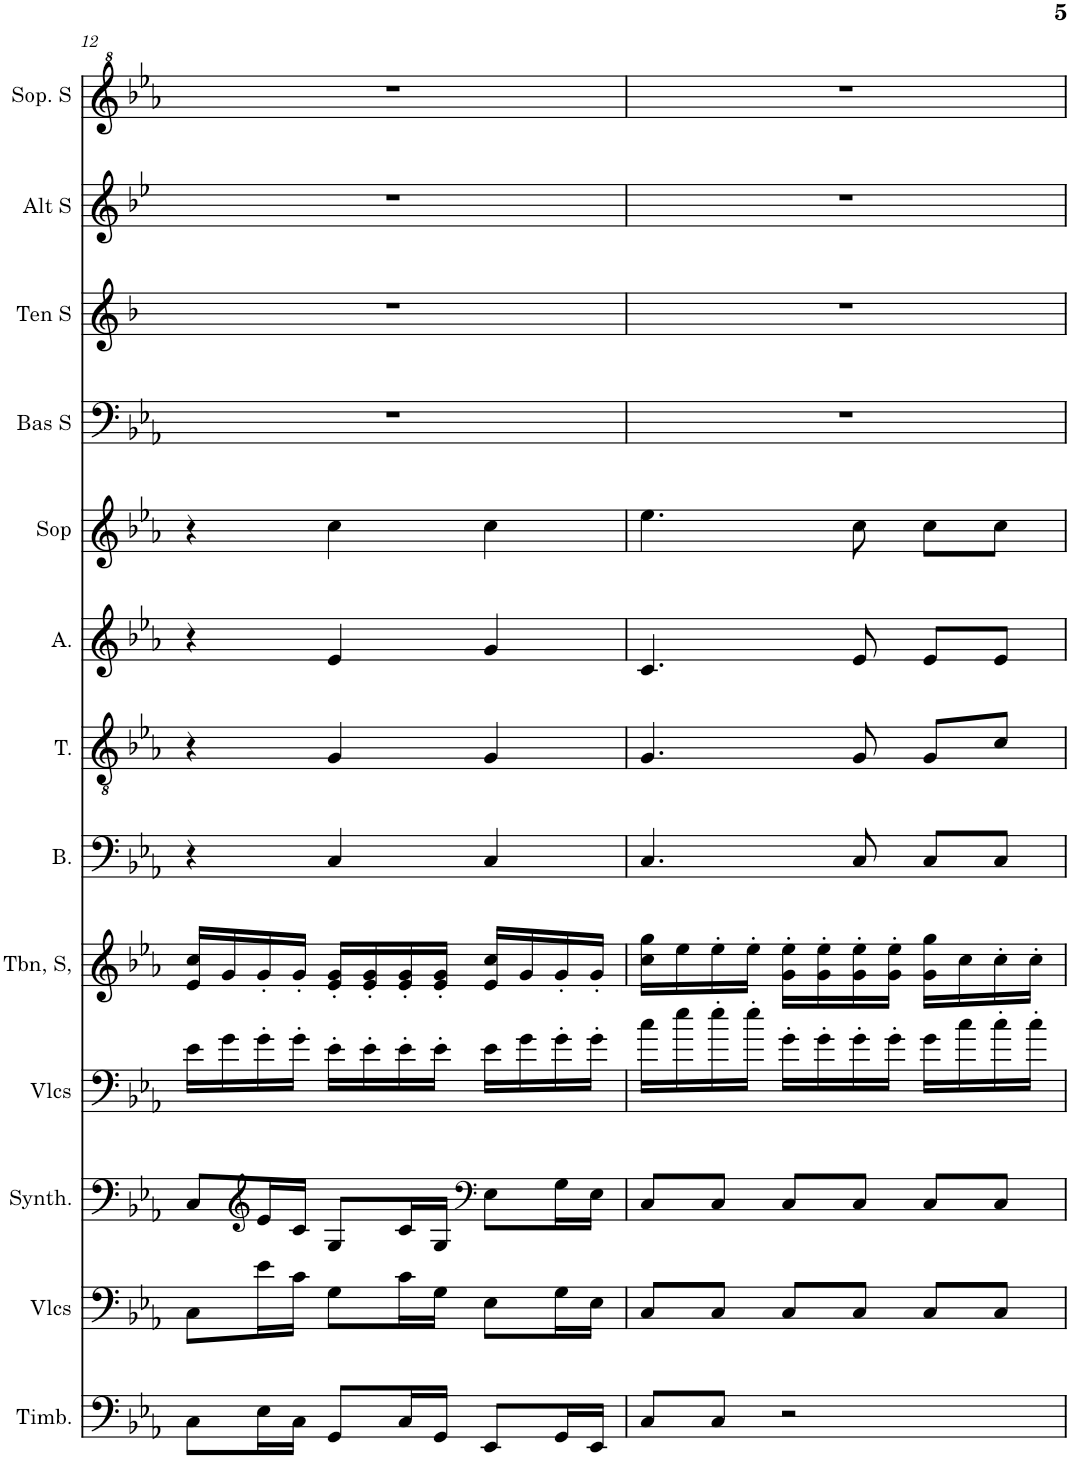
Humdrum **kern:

**kern	**kern	**kern	**kern	**kern	**kern	**kern	**kern	**kern	**kern	**kern	**kern	**kern
*part13	*part12	*part11	*part10	*part9	*part8	*part7	*part6	*part5	*part4	*part3	*part2	*part1
*staff13	*staff12	*staff11	*staff10	*staff9	*staff8	*staff7	*staff6	*staff5	*staff4	*staff3	*staff2	*staff1
*I"Timbales, Staff-1	*I"Violoncelles, D'Bass/Strings, etc	*I"Synthétiseur d'instruments à cordes, Synth strings, etc	*I"Violoncelles, Synth strings 2	*I"Trombone Soprano, 1st violins	*I"Basse	*I"Ténor	*I"Alto	*I"Soprano	*I"Basse Solo	*I"Tenor Solo	*I"Alto Solo	*I"Soprano Solo
*I'Timb.	*I'Vlcs	*I'Synth.	*I'Vlcs	*I'Tbn, S,	*I'B.	*I'T.	*I'A.	*I'Sop	*I'Bas S	*I'Ten S	*I'Alt S	*I'Sop. S
!!LO:PB:g=z
*clefF4	*clefF4	*clefF4	*clefF4	*clefG2	*clefF4	*clefGv2	*clefG2	*clefG2	*clefF4	*clefG2	*clefG2	*clefG^2
*	*	*	*	*	*	*	*	*	*	*Trd8c14	*Trd4c7	*
*k[b-e-a-]	*k[b-e-a-]	*k[b-e-a-]	*k[b-e-a-]	*k[b-e-a-]	*k[b-e-a-]	*k[b-e-a-]	*k[b-e-a-]	*k[b-e-a-]	*k[b-e-a-]	*k[b-]	*k[b-e-]	*k[b-e-a-]
*M3/4	*M3/4	*M3/4	*M3/4	*M3/4	*M3/4	*M3/4	*M3/4	*M3/4	*M3/4	*M3/4	*M3/4	*M3/4
=12	=12	=12	=12	=12	=12	=12	=12	=12	=12	=12	=12	=12
8C\L	8C\L	8C/L	16e-\LL	16e-/ 16cc/LL	4r	4r	4r	4r	2.r	2.r	2.r	2.r
.	.	.	16g\	16g/	.	.	.	.	.	.	.	.
*	*	*clefG2	*	*	*	*	*	*	*	*	*	*
16E-\L	16e-\L	16e-/L	16g'\	16g'/	.	.	.	.	.	.	.	.
16C\JJ	16c\JJ	16c/JJ	16g'\JJ	16g'/JJ	.	.	.	.	.	.	.	.
8GG/L	8G\L	8G/L	16e-'\LL	16e-/' 16g/'LL	4C/	4G/	4e-/	4cc\	.	.	.	.
.	.	.	16e-'\	16e-/' 16g/'	.	.	.	.	.	.	.	.
16C/L	16c\L	16c/L	16e-'\	16e-/' 16g/'	.	.	.	.	.	.	.	.
16GG/JJ	16G\JJ	16G/JJ	16e-'\JJ	16e-/' 16g/'JJ	.	.	.	.	.	.	.	.
*	*	*clefF4	*	*	*	*	*	*	*	*	*	*
8EE-/L	8E-\L	8E-\L	16e-\LL	16e-/ 16cc/LL	4C/	4G/	4g/	4cc\	.	.	.	.
.	.	.	16g\	16g/	.	.	.	.	.	.	.	.
16GG/L	16G\L	16G\L	16g'\	16g'/	.	.	.	.	.	.	.	.
16EE-/JJ	16E-\JJ	16E-\JJ	16g'\JJ	16g'/JJ	.	.	.	.	.	.	.	.
=13	=13	=13	=13	=13	=13	=13	=13	=13	=13	=13	=13	=13
8C/L	8C/L	8C/L	16cc\LL	16cc\ 16gg\LL	4.C/	4.G/	4.c/	4.ee-\	2.r	2.r	2.r	2.r
.	.	.	16ee-\	16ee-\	.	.	.	.	.	.	.	.
8C/J	8C/J	8C/J	16ee-'\	16ee-'\	.	.	.	.	.	.	.	.
.	.	.	16ee-'\JJ	16ee-'\JJ	.	.	.	.	.	.	.	.
2r	8C/L	8C/L	16g'\LL	16g\' 16ee-\'LL	.	.	.	.	.	.	.	.
.	.	.	16g'\	16g\' 16ee-\'	.	.	.	.	.	.	.	.
.	8C/J	8C/J	16g'\	16g\' 16ee-\'	8C/	8G/	8e-/	8cc\	.	.	.	.
.	.	.	16g'\JJ	16g\' 16ee-\'JJ	.	.	.	.	.	.	.	.
.	8C/L	8C/L	16g\LL	16g\ 16gg\LL	8C/L	8G/L	8e-/L	8cc\L	.	.	.	.
.	.	.	16cc\	16cc\	.	.	.	.	.	.	.	.
.	8C/J	8C/J	16cc'\	16cc'\	8C/J	8c/J	8e-/J	8cc\J	.	.	.	.
.	.	.	16cc'\JJ	16cc'\JJ	.	.	.	.	.	.	.	.
=	=	=	=	=	=	=	=	=	=	=	=	=
*-	*-	*-	*-	*-	*-	*-	*-	*-	*-	*-	*-	*-
